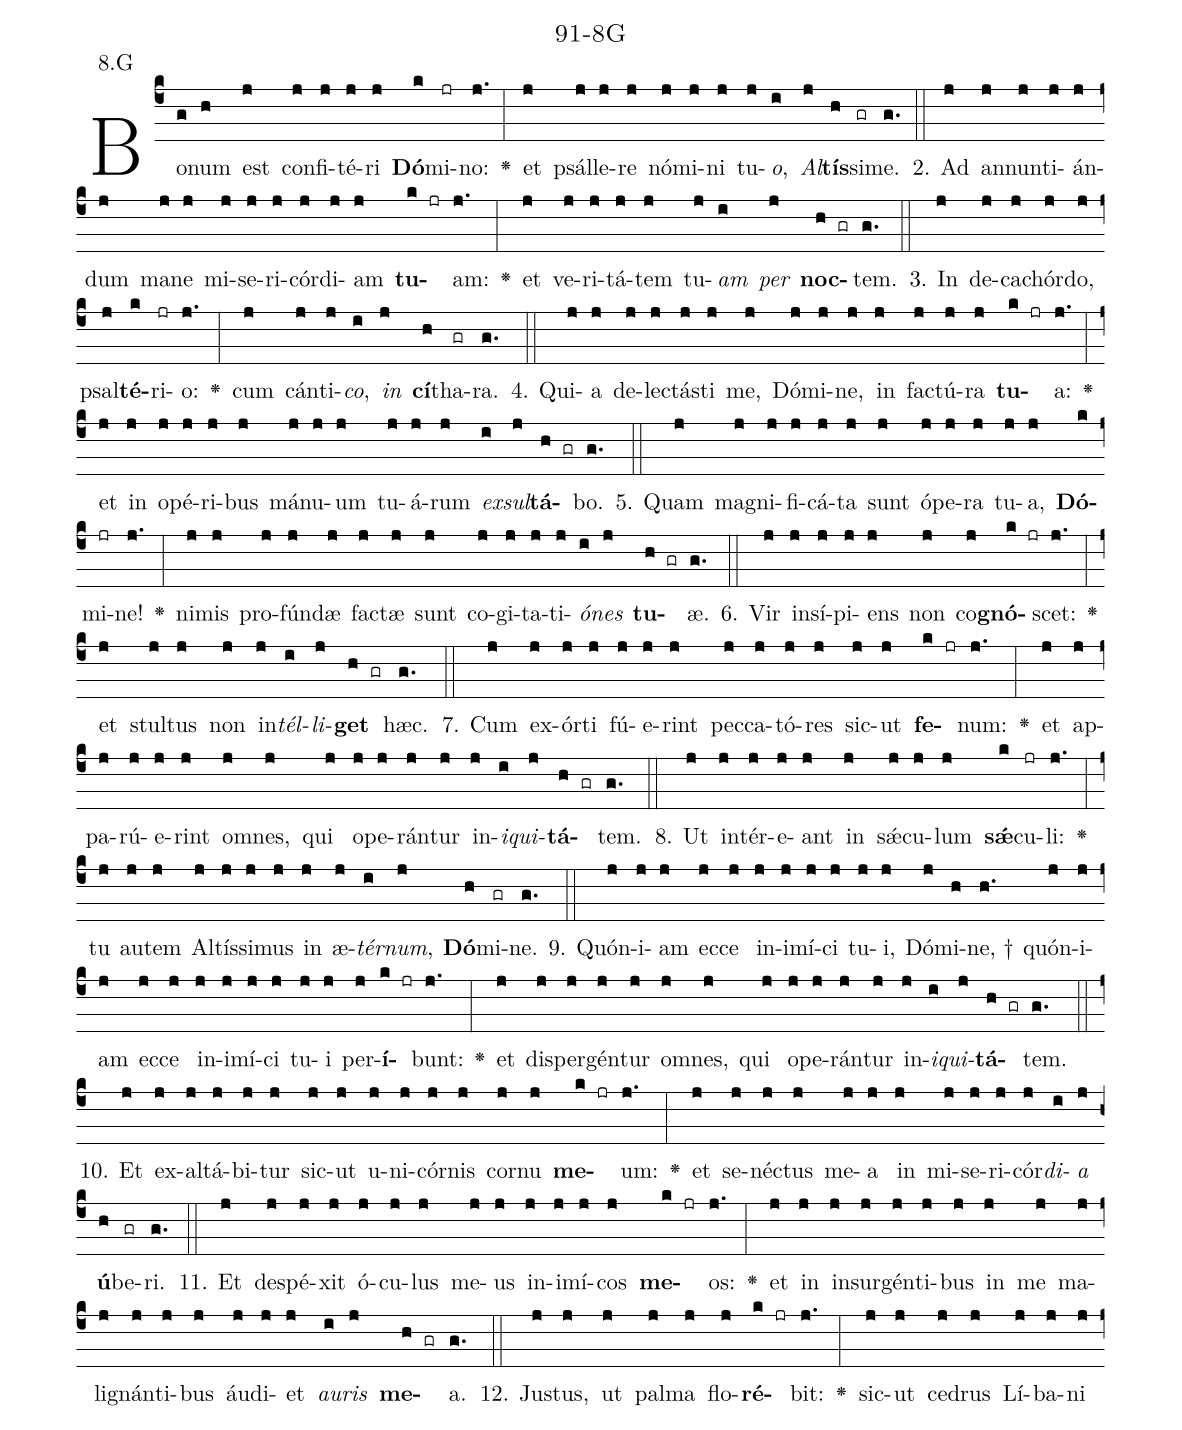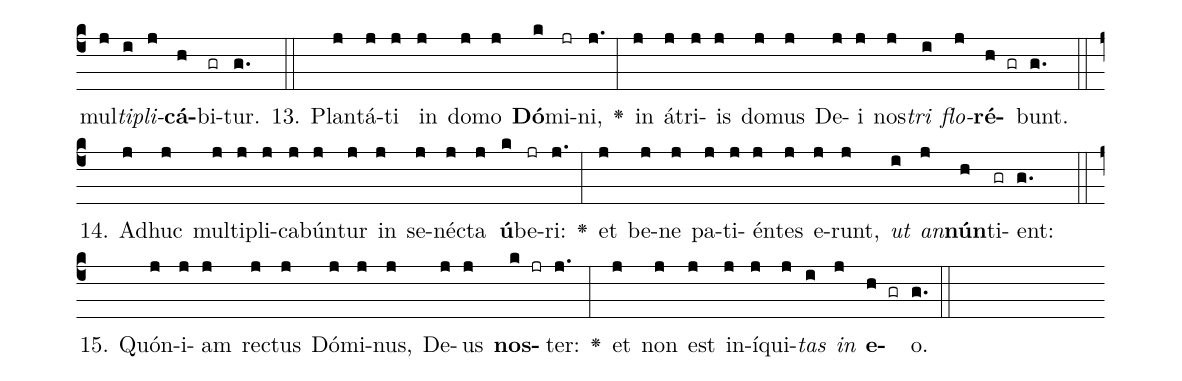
name: 91-8G;
annotation: 8.G;
%%
(c4)Bo(g)num(h) est(j) con(j)fi(j)té(j)ri(j) <b>Dó</b>(k)mi(jr)no:(j.) <v>\greheightstar</v>(:) et(j) psál(j)le(j)re(j) nó(j)mi(j)ni(j) tu(j)<i>o</i>,(i) <i>Al</i>(j)<b>tís</b>(h)si(gr)me.(g.) (::)
2. Ad(j) an(j)nun(j)ti(j)án(j)dum(j) ma(j)ne(j) mi(j)se(j)ri(j)cór(j)di(j)am(j) <b>tu</b>(k jr)am:(j.) <v>\greheightstar</v>(:) et(j) ve(j)ri(j)tá(j)tem(j) tu(j)<i>am</i>(i) <i>per</i>(j) <b>noc</b>(h gr)tem.(g.) (::)
3. In(j) de(j)ca(j)chór(j)do,(j) psal(j)<b>té</b>(k)ri(jr)o:(j.) <v>\greheightstar</v>(:) cum(j) cán(j)ti(j)<i>co</i>,(i) <i>in</i>(j) <b>cí</b>(h)tha(gr)ra.(g.) (::)
4. Qui(j)a(j) de(j)lec(j)tás(j)ti(j) me,(j) Dó(j)mi(j)ne,(j) in(j) fac(j)tú(j)ra(j) <b>tu</b>(k jr)a:(j.) <v>\greheightstar</v>(:) et(j) in(j) o(j)pé(j)ri(j)bus(j) má(j)nu(j)um(j) tu(j)á(j)rum(j) <i>ex</i>(i)<i>sul</i>(j)<b>tá</b>(h gr)bo.(g.) (::)
5. Quam(j) ma(j)gni(j)fi(j)cá(j)ta(j) sunt(j) ó(j)pe(j)ra(j) tu(j)a,(j) <b>Dó</b>(k)mi(jr)ne!(j.) <v>\greheightstar</v>(:) ni(j)mis(j) pro(j)fún(j)dæ(j) fac(j)tæ(j) sunt(j) co(j)gi(j)ta(j)ti(j)<i>ó</i>(i)<i>nes</i>(j) <b>tu</b>(h gr)æ.(g.) (::)
6. Vir(j) in(j)sí(j)pi(j)ens(j) non(j) co(j)<b>gnó</b>(k jr)scet:(j.) <v>\greheightstar</v>(:) et(j) stul(j)tus(j) non(j) in(j)<i>tél</i>(i)<i>li</i>(j)<b>get</b>(h gr) hæc.(g.) (::)
7. Cum(j) ex(j)ór(j)ti(j) fú(j)e(j)rint(j) pec(j)ca(j)tó(j)res(j) sic(j)ut(j) <b>fe</b>(k jr)num:(j.) <v>\greheightstar</v>(:) et(j) ap(j)pa(j)rú(j)e(j)rint(j) om(j)nes,(j) qui(j) o(j)pe(j)rán(j)tur(j) in(j)<i>i</i>(i)<i>qui</i>(j)<b>tá</b>(h gr)tem.(g.) (::)
8. Ut(j) in(j)tér(j)e(j)ant(j) in(j) sǽ(j)cu(j)lum(j) <b>sǽ</b>(k)cu(jr)li:(j.) <v>\greheightstar</v>(:) tu(j) au(j)tem(j) Al(j)tís(j)si(j)mus(j) in(j) æ(j)<i>tér</i>(i)<i>num</i>,(j) <b>Dó</b>(h)mi(gr)ne.(g.) (::)
9. Quón(j)i(j)am(j) ec(j)ce(j) in(j)i(j)mí(j)ci(j) tu(j)i,(j) Dó(j)mi(h)ne, †(h.) quón(j)i(j)am(j) ec(j)ce(j) in(j)i(j)mí(j)ci(j) tu(j)i(j) per(j)<b>í</b>(k jr)bunt:(j.) <v>\greheightstar</v>(:) et(j) di(j)sper(j)gén(j)tur(j) om(j)nes,(j) qui(j) o(j)pe(j)rán(j)tur(j) in(j)<i>i</i>(i)<i>qui</i>(j)<b>tá</b>(h gr)tem.(g.) (::)
10. Et(j) ex(j)al(j)tá(j)bi(j)tur(j) sic(j)ut(j) u(j)ni(j)cór(j)nis(j) cor(j)nu(j) <b>me</b>(k jr)um:(j.) <v>\greheightstar</v>(:) et(j) se(j)néc(j)tus(j) me(j)a(j) in(j) mi(j)se(j)ri(j)cór(j)<i>di</i>(i)<i>a</i>(j) <b>ú</b>(h)be(gr)ri.(g.) (::)
11. Et(j) de(j)spé(j)xit(j) ó(j)cu(j)lus(j) me(j)us(j) in(j)i(j)mí(j)cos(j) <b>me</b>(k jr)os:(j.) <v>\greheightstar</v>(:) et(j) in(j) in(j)sur(j)gén(j)ti(j)bus(j) in(j) me(j) ma(j)li(j)gnán(j)ti(j)bus(j) áu(j)di(j)et(j) <i>au</i>(i)<i>ris</i>(j) <b>me</b>(h gr)a.(g.) (::)
12. Jus(j)tus,(j) ut(j) pal(j)ma(j) flo(j)<b>ré</b>(k jr)bit:(j.) <v>\greheightstar</v>(:) sic(j)ut(j) ce(j)drus(j) Lí(j)ba(j)ni(j) mul(j)<i>ti</i>(i)<i>pli</i>(j)<b>cá</b>(h)bi(gr)tur.(g.) (::)
13. Plan(j)tá(j)ti(j) in(j) do(j)mo(j) <b>Dó</b>(k)mi(jr)ni,(j.) <v>\greheightstar</v>(:) in(j) á(j)tri(j)is(j) do(j)mus(j) De(j)i(j) nos(j)<i>tri</i>(i) <i>flo</i>(j)<b>ré</b>(h gr)bunt.(g.) (::)
14. Ad(j)huc(j) mul(j)ti(j)pli(j)ca(j)bún(j)tur(j) in(j) se(j)néc(j)ta(j) <b>ú</b>(k)be(jr)ri:(j.) <v>\greheightstar</v>(:) et(j) be(j)ne(j) pa(j)ti(j)én(j)tes(j) e(j)runt,(j) <i>ut</i>(i) <i>an</i>(j)<b>nún</b>(h)ti(gr)ent:(g.) (::)
15. Quón(j)i(j)am(j) rec(j)tus(j) Dó(j)mi(j)nus,(j) De(j)us(j) <b>nos</b>(k jr)ter:(j.) <v>\greheightstar</v>(:) et(j) non(j) est(j) in(j)í(j)qui(j)<i>tas</i>(i) <i>in</i>(j) <b>e</b>(h gr)o.(g.) (::)
